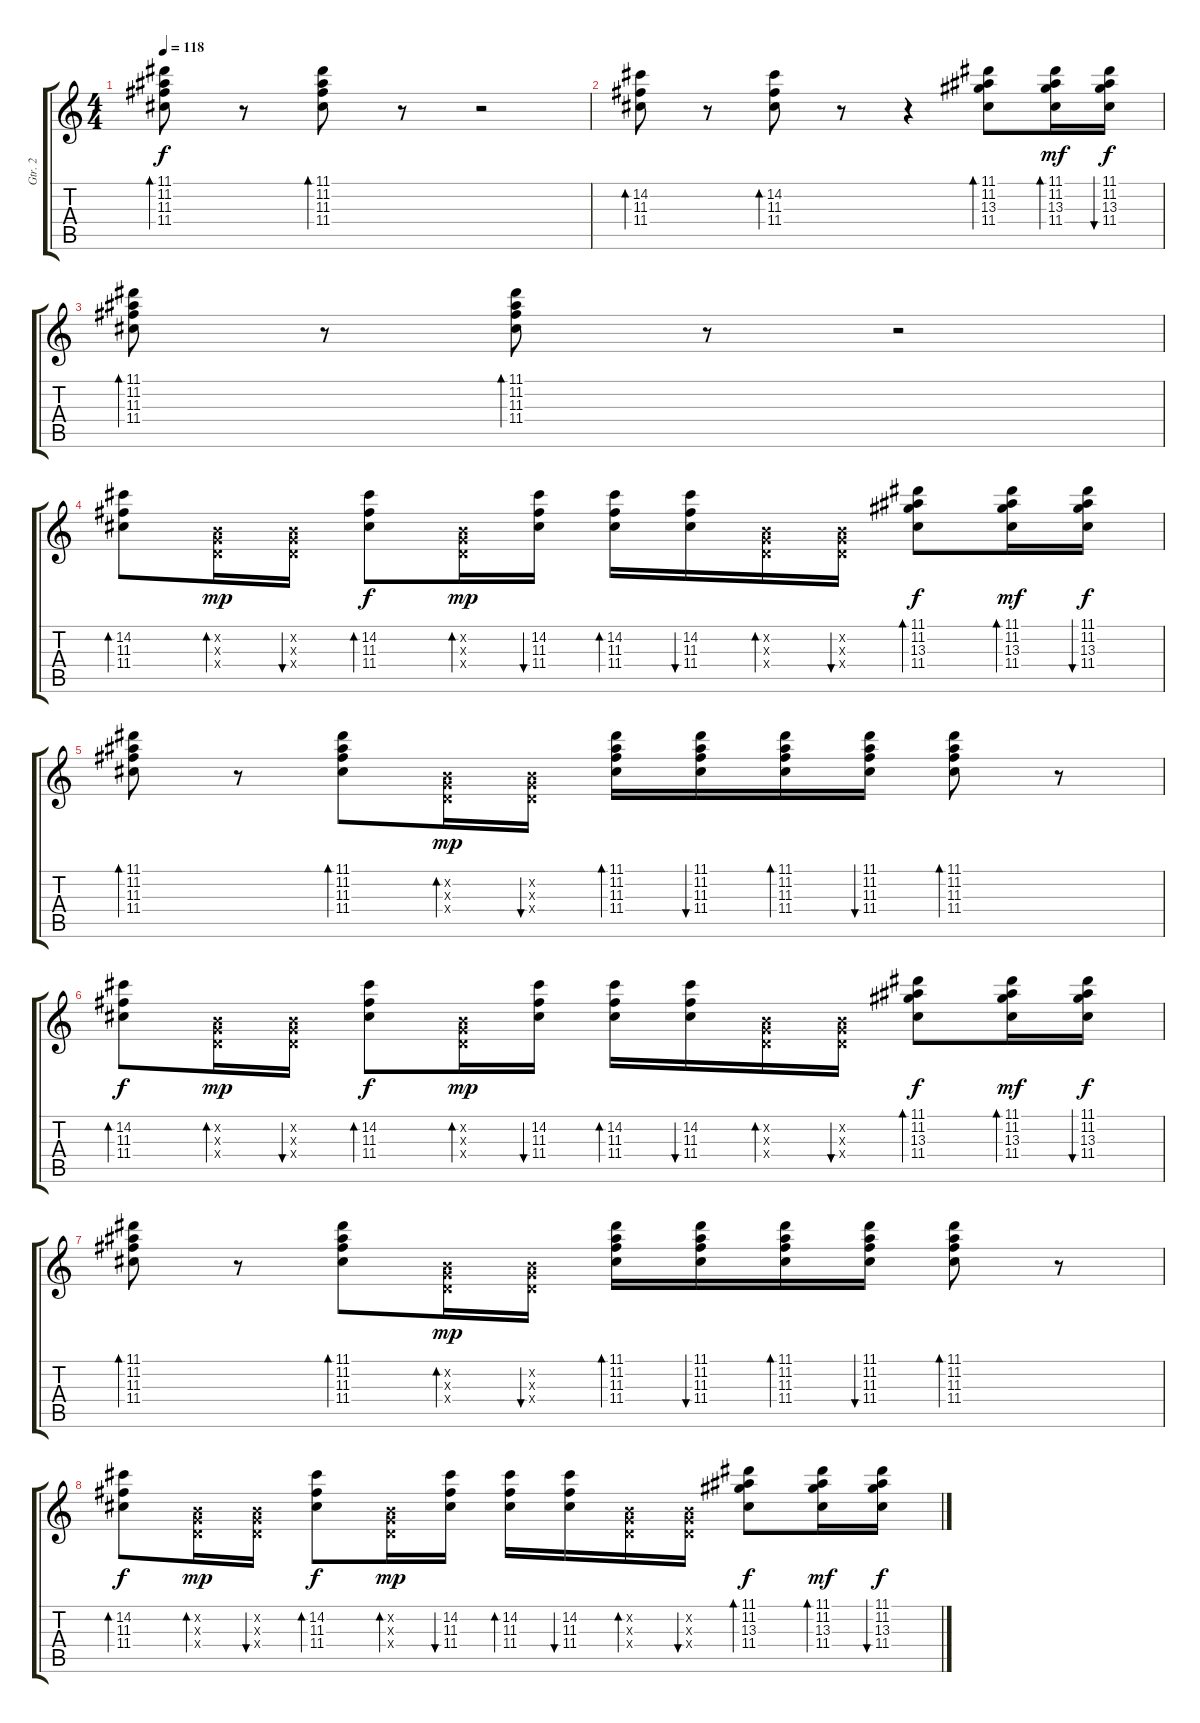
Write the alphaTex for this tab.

\track ("Gtr. 2" "Gtr. 2") {instrument electricguitarclean}
\staff {score tabs}
\tuning (E4 B3 G3 D3 A2 E2) {hide}
\ts (4 4)
\tempo 118
\clef g2
\ks c
(11.1 11.2 11.3 11.4).8{bd 60 dy f} r.8 (11.1 11.2 11.3 11.4).8{bd 60} r.8 r.2 |
(14.2 11.3 11.4).8{bd 60} r.8 (14.2 11.3 11.4).8{bd 60} r.8 r.4 (11.1 11.2 13.3 11.4).8{bd 60} (11.1 11.2 13.3 11.4).16{bd 60 dy mf} (11.1 11.2 13.3 11.4).16{bu 60 dy f} |
(11.1 11.2 11.3 11.4).8{bd 60} r.8 (11.1 11.2 11.3 11.4).8{bd 60} r.8 r.2 |
(14.2 11.3 11.4).8{bd 60} (0.2{x} 0.3{x} 0.4{x}).16{bd 30 dy mp} (0.2{x} 0.3{x} 0.4{x}).16{bu 30} (14.2 11.3 11.4).8{bd 60 dy f} (0.2{x} 0.3{x} 0.4{x}).16{bd 30 dy mp} (14.2 11.3 11.4).16{bu 30} (14.2 11.3 11.4).16{bd 30} (14.2 11.3 11.4).16{bu 30} (0.2{x} 0.3{x} 0.4{x}).16{bd 30} (0.2{x} 0.3{x} 0.4{x}).16{bu 30} (11.1 11.2 13.3 11.4).8{bd 60 dy f} (11.1 11.2 13.3 11.4).16{bd 60 dy mf} (11.1 11.2 13.3 11.4).16{bu 60 dy f} |
(11.1 11.2 11.3 11.4).8{bd 60} r.8 (11.1 11.2 11.3 11.4).8{bd 60} (0.2{x} 0.3{x} 0.4{x}).16{bd 30 dy mp} (0.2{x} 0.3{x} 0.4{x}).16{bu 30} (11.1 11.2 11.3 11.4).16{bd 30} (11.1 11.2 11.3 11.4).16{bu 30} (11.1 11.2 11.3 11.4).16{bd 30} (11.1 11.2 11.3 11.4).16{bu 30} (11.1 11.2 11.3 11.4).8{bd 30} r.8 |
(14.2 11.3 11.4).8{bd 60 dy f} (0.2{x} 0.3{x} 0.4{x}).16{bd 30 dy mp} (0.2{x} 0.3{x} 0.4{x}).16{bu 30} (14.2 11.3 11.4).8{bd 60 dy f} (0.2{x} 0.3{x} 0.4{x}).16{bd 30 dy mp} (14.2 11.3 11.4).16{bu 30} (14.2 11.3 11.4).16{bd 30} (14.2 11.3 11.4).16{bu 30} (0.2{x} 0.3{x} 0.4{x}).16{bd 30} (0.2{x} 0.3{x} 0.4{x}).16{bu 30} (11.1 11.2 13.3 11.4).8{bd 60 dy f} (11.1 11.2 13.3 11.4).16{bd 60 dy mf} (11.1 11.2 13.3 11.4).16{bu 60 dy f} |
(11.1 11.2 11.3 11.4).8{bd 60} r.8 (11.1 11.2 11.3 11.4).8{bd 60} (0.2{x} 0.3{x} 0.4{x}).16{bd 30 dy mp} (0.2{x} 0.3{x} 0.4{x}).16{bu 30} (11.1 11.2 11.3 11.4).16{bd 30} (11.1 11.2 11.3 11.4).16{bu 30} (11.1 11.2 11.3 11.4).16{bd 30} (11.1 11.2 11.3 11.4).16{bu 30} (11.1 11.2 11.3 11.4).8{bd 30} r.8 |
(14.2 11.3 11.4).8{bd 60 dy f} (0.2{x} 0.3{x} 0.4{x}).16{bd 30 dy mp} (0.2{x} 0.3{x} 0.4{x}).16{bu 30} (14.2 11.3 11.4).8{bd 60 dy f} (0.2{x} 0.3{x} 0.4{x}).16{bd 30 dy mp} (14.2 11.3 11.4).16{bu 30} (14.2 11.3 11.4).16{bd 30} (14.2 11.3 11.4).16{bu 30} (0.2{x} 0.3{x} 0.4{x}).16{bd 30} (0.2{x} 0.3{x} 0.4{x}).16{bu 30} (11.1 11.2 13.3 11.4).8{bd 60 dy f} (11.1 11.2 13.3 11.4).16{bd 60 dy mf} (11.1 11.2 13.3 11.4).16{bu 60 dy f}
